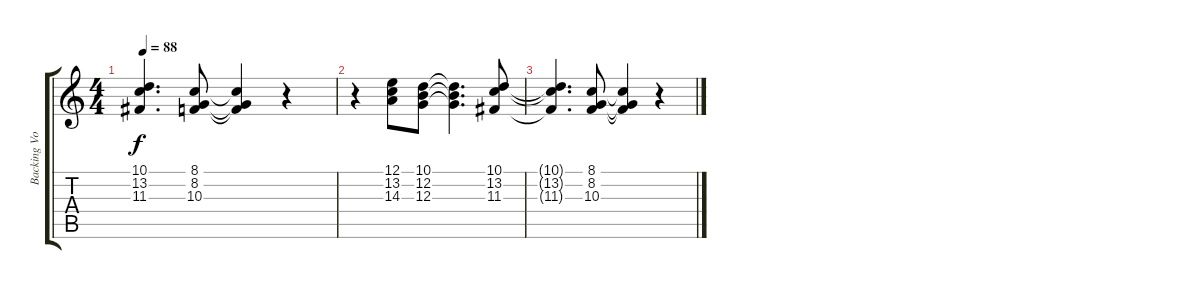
\track ("Backing Vocals" "Backing Vo") {instrument lead1square}
\staff {score tabs}
\tuning (E4 B3 G3 D3 A2 E2) {hide}
\ts (4 4)
\tempo 88
\clef g2
\ks c
(10.1{t} 13.2{t} 11.3{t}).4{d dy f} (8.1 8.2 10.3).8 (8.1{t} 8.2{t} 10.3{t}).4 r.4 |
r.4 (12.1 13.2 14.3).8 (10.1 12.2 12.3).8 (10.1{t} 12.2{t} 12.3{t}).4{d} (10.1 13.2 11.3).8 |
(10.1{t} 13.2{t} 11.3{t}).4{d} (8.1 8.2 10.3).8 (8.1{t} 8.2{t} 10.3{t}).4 r.4
